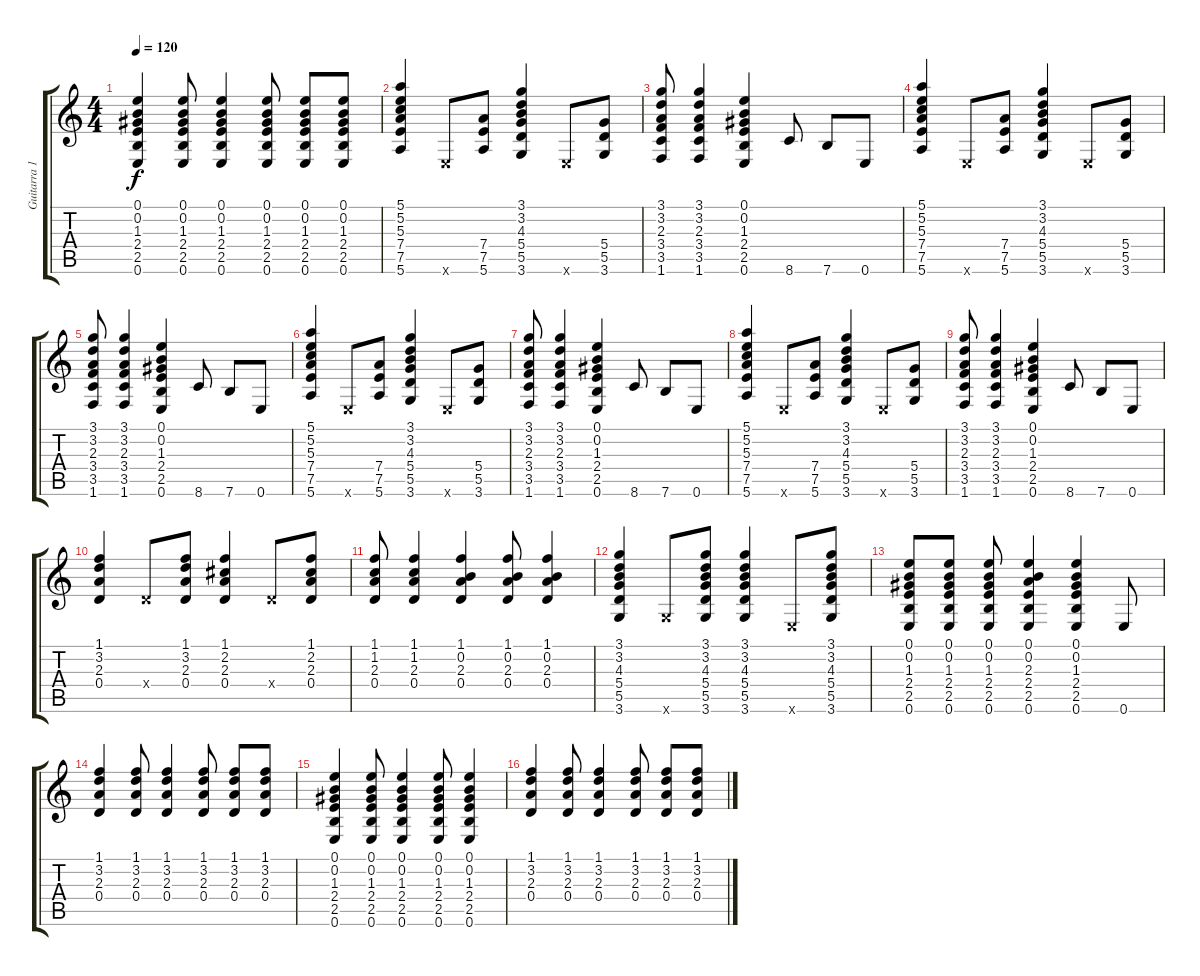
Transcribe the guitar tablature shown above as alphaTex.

\track ("Guitarra 1" "Guitarra 1") {instrument electricguitarclean}
\staff {score tabs}
\tuning (E4 B3 G3 D3 A2 E2) {hide}
\ts (4 4)
\tempo 120
\clef g2
\ks c
(0.1 0.2 1.3 2.4 2.5 0.6).4{dy f} (0.1 0.2 1.3 2.4 2.5 0.6).8 (0.1 0.2 1.3 2.4 2.5 0.6).4 (0.1 0.2 1.3 2.4 2.5 0.6).8 (0.1 0.2 1.3 2.4 2.5 0.6).8 (0.1 0.2 1.3 2.4 2.5 0.6).8 |
(5.1 5.2 5.3 7.4 7.5 5.6).4 0.6{x}.8 (7.4 7.5 5.6).8 (3.1 3.2 4.3 5.4 5.5 3.6).4 0.6{x}.8 (5.4 5.5 3.6).8 |
(3.1 3.2 2.3 3.4 3.5 1.6).8 (3.1 3.2 2.3 3.4 3.5 1.6).4 (0.1 0.2 1.3 2.4 2.5 0.6).4 8.6.8 7.6.8 0.6.8 |
(5.1 5.2 5.3 7.4 7.5 5.6).4 0.6{x}.8 (7.4 7.5 5.6).8 (3.1 3.2 4.3 5.4 5.5 3.6).4 0.6{x}.8 (5.4 5.5 3.6).8 |
(3.1 3.2 2.3 3.4 3.5 1.6).8 (3.1 3.2 2.3 3.4 3.5 1.6).4 (0.1 0.2 1.3 2.4 2.5 0.6).4 8.6.8 7.6.8 0.6.8 |
(5.1 5.2 5.3 7.4 7.5 5.6).4 0.6{x}.8 (7.4 7.5 5.6).8 (3.1 3.2 4.3 5.4 5.5 3.6).4 0.6{x}.8 (5.4 5.5 3.6).8 |
(3.1 3.2 2.3 3.4 3.5 1.6).8 (3.1 3.2 2.3 3.4 3.5 1.6).4 (0.1 0.2 1.3 2.4 2.5 0.6).4 8.6.8 7.6.8 0.6.8 |
(5.1 5.2 5.3 7.4 7.5 5.6).4 0.6{x}.8 (7.4 7.5 5.6).8 (3.1 3.2 4.3 5.4 5.5 3.6).4 0.6{x}.8 (5.4 5.5 3.6).8 |
(3.1 3.2 2.3 3.4 3.5 1.6).8 (3.1 3.2 2.3 3.4 3.5 1.6).4 (0.1 0.2 1.3 2.4 2.5 0.6).4 8.6.8 7.6.8 0.6.8 |
(1.1 3.2 2.3 0.4).4 0.4{x}.8 (1.1 3.2 2.3 0.4).8 (1.1 2.2 2.3 0.4).4 0.4{x}.8 (1.1 2.2 2.3 0.4).8 |
(1.1 1.2 2.3 0.4).8 (1.1 1.2 2.3 0.4).4 (1.1 0.2 2.3 0.4).4 (1.1 0.2 2.3 0.4).8 (1.1 0.2 2.3 0.4).4 |
(3.1 3.2 4.3 5.4 5.5 3.6).4 3.6{x}.8 (3.1 3.2 4.3 5.4 5.5 3.6).8 (3.1 3.2 4.3 5.4 5.5 3.6).4 0.6{x}.8 (3.1 3.2 4.3 5.4 5.5 3.6).8 |
(0.1 0.2 1.3 2.4 2.5 0.6).8 (0.1 0.2 1.3 2.4 2.5 0.6).8 (0.1 0.2 1.3 2.4 2.5 0.6).8 (0.1 0.2 2.3 2.4 2.5 0.6).4 (0.1 0.2 1.3 2.4 2.5 0.6).4 0.6.8 |
(1.1 3.2 2.3 0.4).4{instrument acousticguitarsteel} (1.1 3.2 2.3 0.4).8 (1.1 3.2 2.3 0.4).4 (1.1 3.2 2.3 0.4).8 (1.1 3.2 2.3 0.4).8 (1.1 3.2 2.3 0.4).8 |
(0.1 0.2 1.3 2.4 2.5 0.6).4 (0.1 0.2 1.3 2.4 2.5 0.6).8 (0.1 0.2 1.3 2.4 2.5 0.6).4 (0.1 0.2 1.3 2.4 2.5 0.6).8 (0.1 0.2 1.3 2.4 2.5 0.6).4 |
(1.1 3.2 2.3 0.4).4 (1.1 3.2 2.3 0.4).8 (1.1 3.2 2.3 0.4).4 (1.1 3.2 2.3 0.4).8 (1.1 3.2 2.3 0.4).8 (1.1 3.2 2.3 0.4).8
